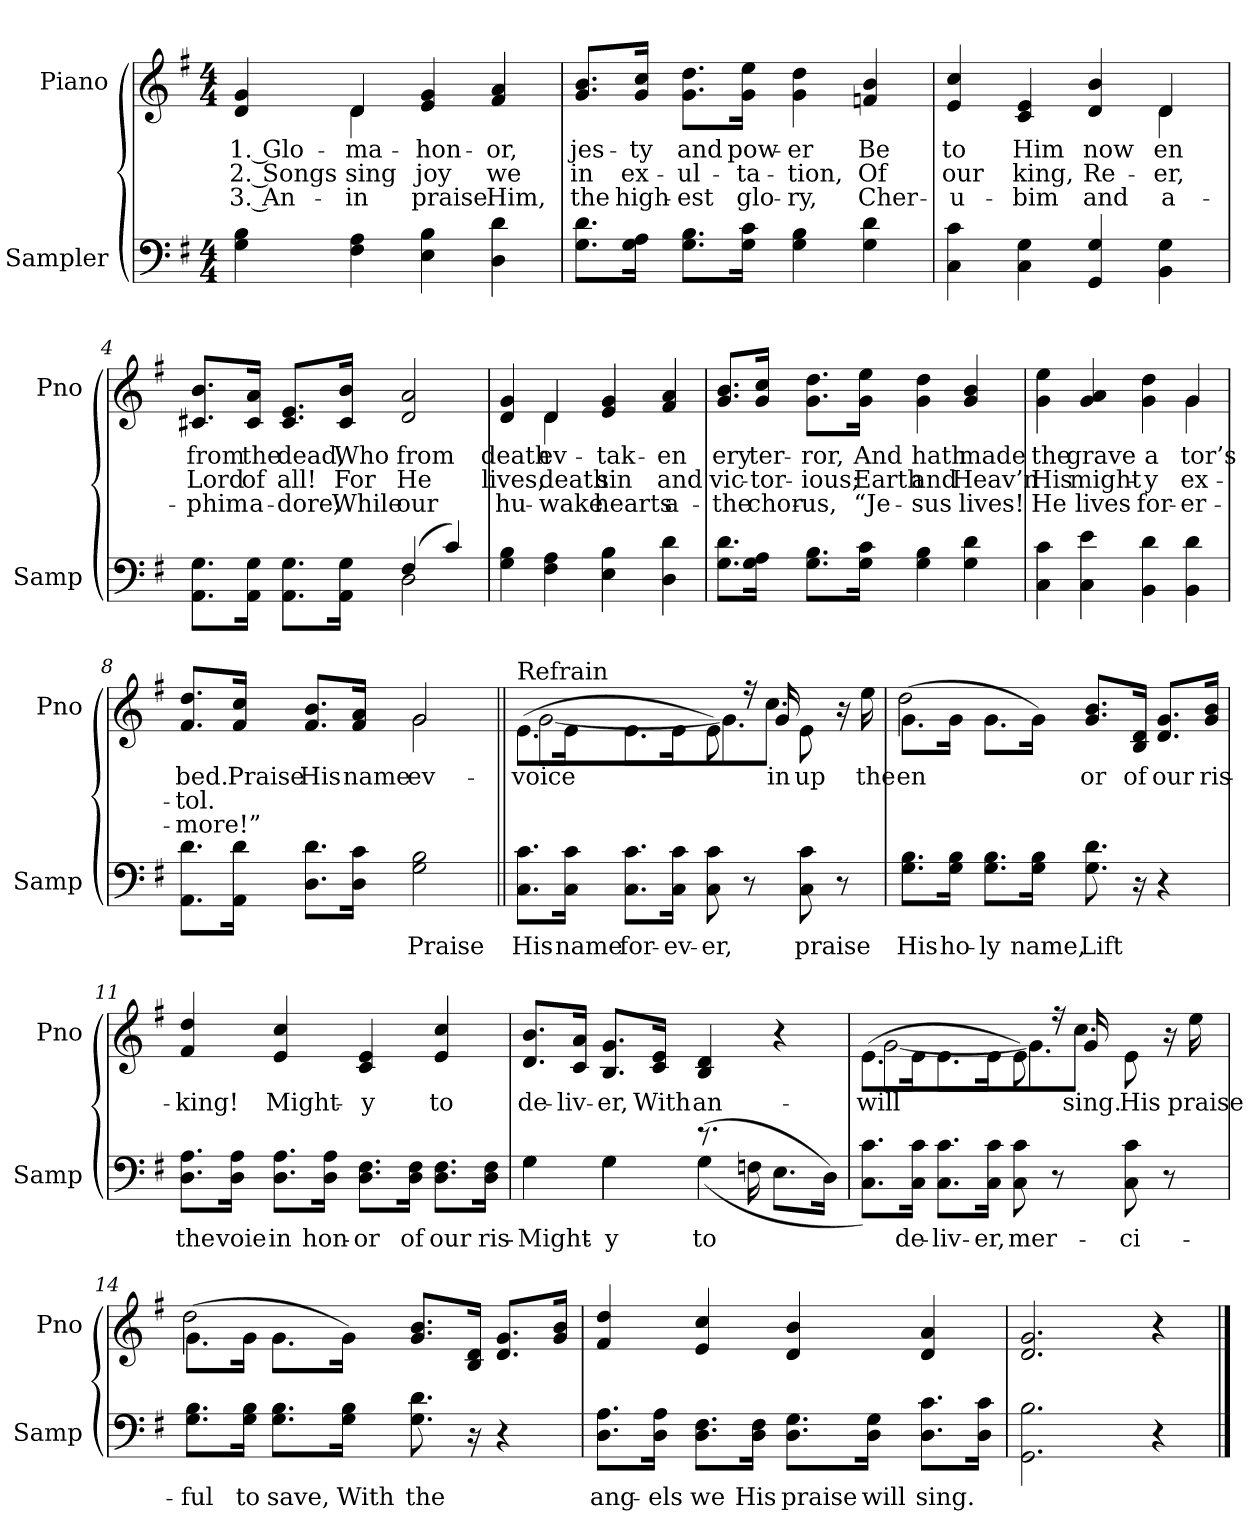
**kern	**text	**kern	**text	**text	**text
*part2	*part2	*part1	*part1	*part1	*part1
*staff2	*staff2	*staff1	*staff1	*staff1	*staff1
*I"Sampler	*	*I"Piano	*	*	*
*I'Samp	*	*I'Pno	*	*	*
*clefF4	*	*clefG2	*	*	*
*k[f#]	*	*k[f#]	*	*	*
*G:	*	*G:	*	*	*
*M4/4	*	*M4/4	*	*	*
=1	=1	=1	=1	=1	=1
*	*	*^	*	*	*
4G 4B	.	4d 4g	4ryy	1. Glo-	2. Songs	3. An-
4F# 4A	.	4d/	4d	ma-	sing	in
4E 4B	.	4e 4g	2ryy	hon-	joy	praise
4D 4d	.	4f# 4a	.	-or,	we	Him,
*	*	*v	*v	*	*	*
=2	=2	=2	=2	=2	=2
8.G\ 8.d\L	.	8.g/ 8.b/L	-jes-	in	the
16G\ 16A\Jk	.	16g/ 16cc/Jk	-ty	ex-	high-
8.G\ 8.B\L	.	8.g\ 8.dd\L	and	-ul-	-est
16G\ 16c\Jk	.	16g\ 16ee\Jk	pow-	-ta-	glo-
4G 4B	.	4g 4dd	-er	-tion,	-ry,
4G 4d	.	4fn 4b	Be	Of	Cher-
=3	=3	=3	=3	=3	=3
*	*	*^	*	*	*
4C 4c	.	4e 4cc	2.ryy	to	our	-u-
4C 4G	.	4c 4e	.	Him	king,	-bim
4GG 4G	.	4d 4b	.	now	Re-	and
4BB 4G	.	4d/	4d	-en	-er,	-a-
*	*	*v	*v	*	*	*
=4	=4	=4	=4	=4	=4
*^	*	*	*	*	*
8.AA\ 8.G\L	2ryy	.	8.c#X/ 8.b/L	from	Lord	-phim
16AA\ 16G\Jk	.	.	16c#/ 16a/Jk	the	of	a-
8.AA\ 8.G\L	.	.	8.c#/ 8.e/L	dead,	all!	-dore;
16AA\ 16G\Jk	.	.	16c#/ 16b/Jk	Who	For	While
(4F#/	2D	.	2d 2a	from	He	our
4c/)	.	.	.	.	.	.
*v	*v	*	*	*	*	*
=5	=5	=5	=5	=5	=5
*	*	*^	*	*	*
4G 4B	.	4d 4g	4ryy	death	lives,	hu-
4F# 4A	.	4d/	4d	ev-	death	-wake
4E 4B	.	4e 4g	2ryy	tak-	sin	hearts
4D 4d	.	4f# 4a	.	-en	and	a-
*	*	*v	*v	*	*	*
=6	=6	=6	=6	=6	=6
8.G\ 8.d\L	.	8.g/ 8.b/L	-ery	vic-	the
16G\ 16A\Jk	.	16g/ 16cc/Jk	ter-	-tor-	chor-
8.G\ 8.B\L	.	8.g\ 8.dd\L	-ror,	-ious;	-us,
16G\ 16c\Jk	.	16g\ 16ee\Jk	And	Earth	“Je-
4G 4B	.	4g 4dd	hath	and	-sus
4G 4d	.	4g 4b	made	Heav’n	lives!
=7	=7	=7	=7	=7	=7
*	*	*^	*	*	*
4C 4c	.	4g 4ee	2.ryy	the	His	He
4C 4e	.	4g 4a	.	grave	might-	lives
4BB 4d	.	4g 4dd	.	a	-y	for-
4BB 4d	.	4g/	4g	-tor’s	ex-	-er-
=8	=8	=8	=8	=8	=8	=8
8.AA\ 8.d\L	.	8.f#/ 8.dd/L	2ryy	bed.	-tol.	-more!”
16AA\ 16d\Jk	.	16f#/ 16cc/Jk	.	Praise	.	.
8.D\ 8.d\L	.	8.f#/ 8.b/L	.	His	.	.
16D\ 16c\Jk	.	16f#/ 16a/Jk	.	name	.	.
2G 2B	Praise	2g/	2g	-ev-	.	.
=9||	=9||	=9||	=9||	=9||	=9||	=9||
!	!	!LO:TX:t=Refrain	!	!	!	!
8.C\ 8.c\L	His	(8.e\L	[2g	voice	.	.
16C\ 16c\Jk	name	16e\Jk	.	.	.	.
8.C\ 8.c\L	for-	8.e\L	.	.	.	.
16C\ 16c\Jk	-ev-	16e\Jk	.	.	.	.
8C 8c	-er,	8e\)	8.g]	.	.	.
8r	.	16r	.	.	.	.
.	.	16g/	8.ccJ	in	.	.
8C 8c	praise	8e\	.	up	.	.
8r	.	16r	8ryy	.	.	.
.	.	16ee\	.	the	.	.
=10	=10	=10	=10	=10	=10	=10
8.G\ 8.B\L	His	(8.g\L	2dd	-en	.	.
16G\ 16B\Jk	ho-	16g\Jk	.	.	.	.
8.G\ 8.B\L	-ly	8.g\L	.	.	.	.
16G\ 16B\Jk	name,	16g\Jk)	.	.	.	.
8.G 8.d	Lift	8.g/ 8.b/L	2ryy	-or	.	.
16r	.	16B/ 16d/Jk	.	of	.	.
4r	.	8.d/ 8.g/L	.	our	.	.
.	.	16g/ 16b/Jk	.	ris-	.	.
*	*	*v	*v	*	*	*
=11	=11	=11	=11	=11	=11
8.D\ 8.A\L	the	4f# 4dd	king!	.	.
16D\ 16A\Jk	voie	.	.	.	.
8.D\ 8.A\L	in	4e 4cc	Might-	.	.
16D\ 16A\Jk	hon-	.	.	.	.
8.D\ 8.F#\L	-or	4c 4e	-y	.	.
16D\ 16F#\Jk	of	.	.	.	.
8.D\ 8.F#\L	our	4e 4cc	to	.	.
16D\ 16F#\Jk	ris-	.	.	.	.
=12	=12	=12	=12	=12	=12
*^	*	*	*	*	*
4G\	4G	Might-	8.d/ 8.b/L	de-	.	.
.	.	.	16c/ 16a/Jk	-liv-	.	.
4G\	4G	-y	8.B/ 8.g/L	-er,	.	.
.	.	.	16c/ 16e/Jk	With	.	.
(8.r	(4G	to	4B 4d	an-	.	.
16Fn\	.	.	.	.	.	.
8.E\L	4ryy	.	4r	.	.	.
16D\Jk)	.	.	.	.	.	.
*v	*v	*	*	*	*	*
=13	=13	=13	=13	=13	=13
*	*	*^	*	*	*
8.C\ 8.c\L)	.	(8.e\L	[2g	will	.	.
16C\ 16c\Jk	de-	16e\Jk	.	.	.	.
8.C\ 8.c\L	-liv-	8.e\L	.	.	.	.
16C\ 16c\Jk	-er,	16e\Jk	.	.	.	.
8C 8c	mer-	8e\)	8.g]	.	.	.
8r	.	16r	.	.	.	.
.	.	16g	8.ccJ	sing.	.	.
8C 8c	-ci-	8e\	.	His	.	.
8r	.	16r	8ryy	.	.	.
.	.	16ee	.	praise	.	.
=14	=14	=14	=14	=14	=14	=14
8.G\ 8.B\L	-ful	(8.g\L	2dd	.	.	.
16G\ 16B\Jk	to	16g\Jk	.	.	.	.
8.G\ 8.B\L	save,	8.g\L	.	.	.	.
16G\ 16B\Jk	With	16g\Jk)	.	.	.	.
8.G 8.d	the	8.g/ 8.b/L	2ryy	.	.	.
16r	.	16B/ 16d/Jk	.	.	.	.
4r	.	8.d/ 8.g/L	.	.	.	.
.	.	16g/ 16b/Jk	.	.	.	.
*	*	*v	*v	*	*	*
=15	=15	=15	=15	=15	=15
8.D\ 8.A\L	ang-	4f# 4dd	.	.	.
16D\ 16A\Jk	-els	.	.	.	.
8.D\ 8.F#\L	we	4e 4cc	.	.	.
16D\ 16F#\Jk	His	.	.	.	.
8.D\ 8.G\L	praise	4d 4b	.	.	.
16D\ 16G\Jk	will	.	.	.	.
8.D\ 8.c\L	sing.	4d 4a	.	.	.
16D\ 16c\Jk	.	.	.	.	.
=16	=16	=16	=16	=16	=16
2.GG 2.B	.	2.d 2.g	.	.	.
4r	.	4r	.	.	.
==	==	==	==	==	==
*-	*-	*-	*-	*-	*-
